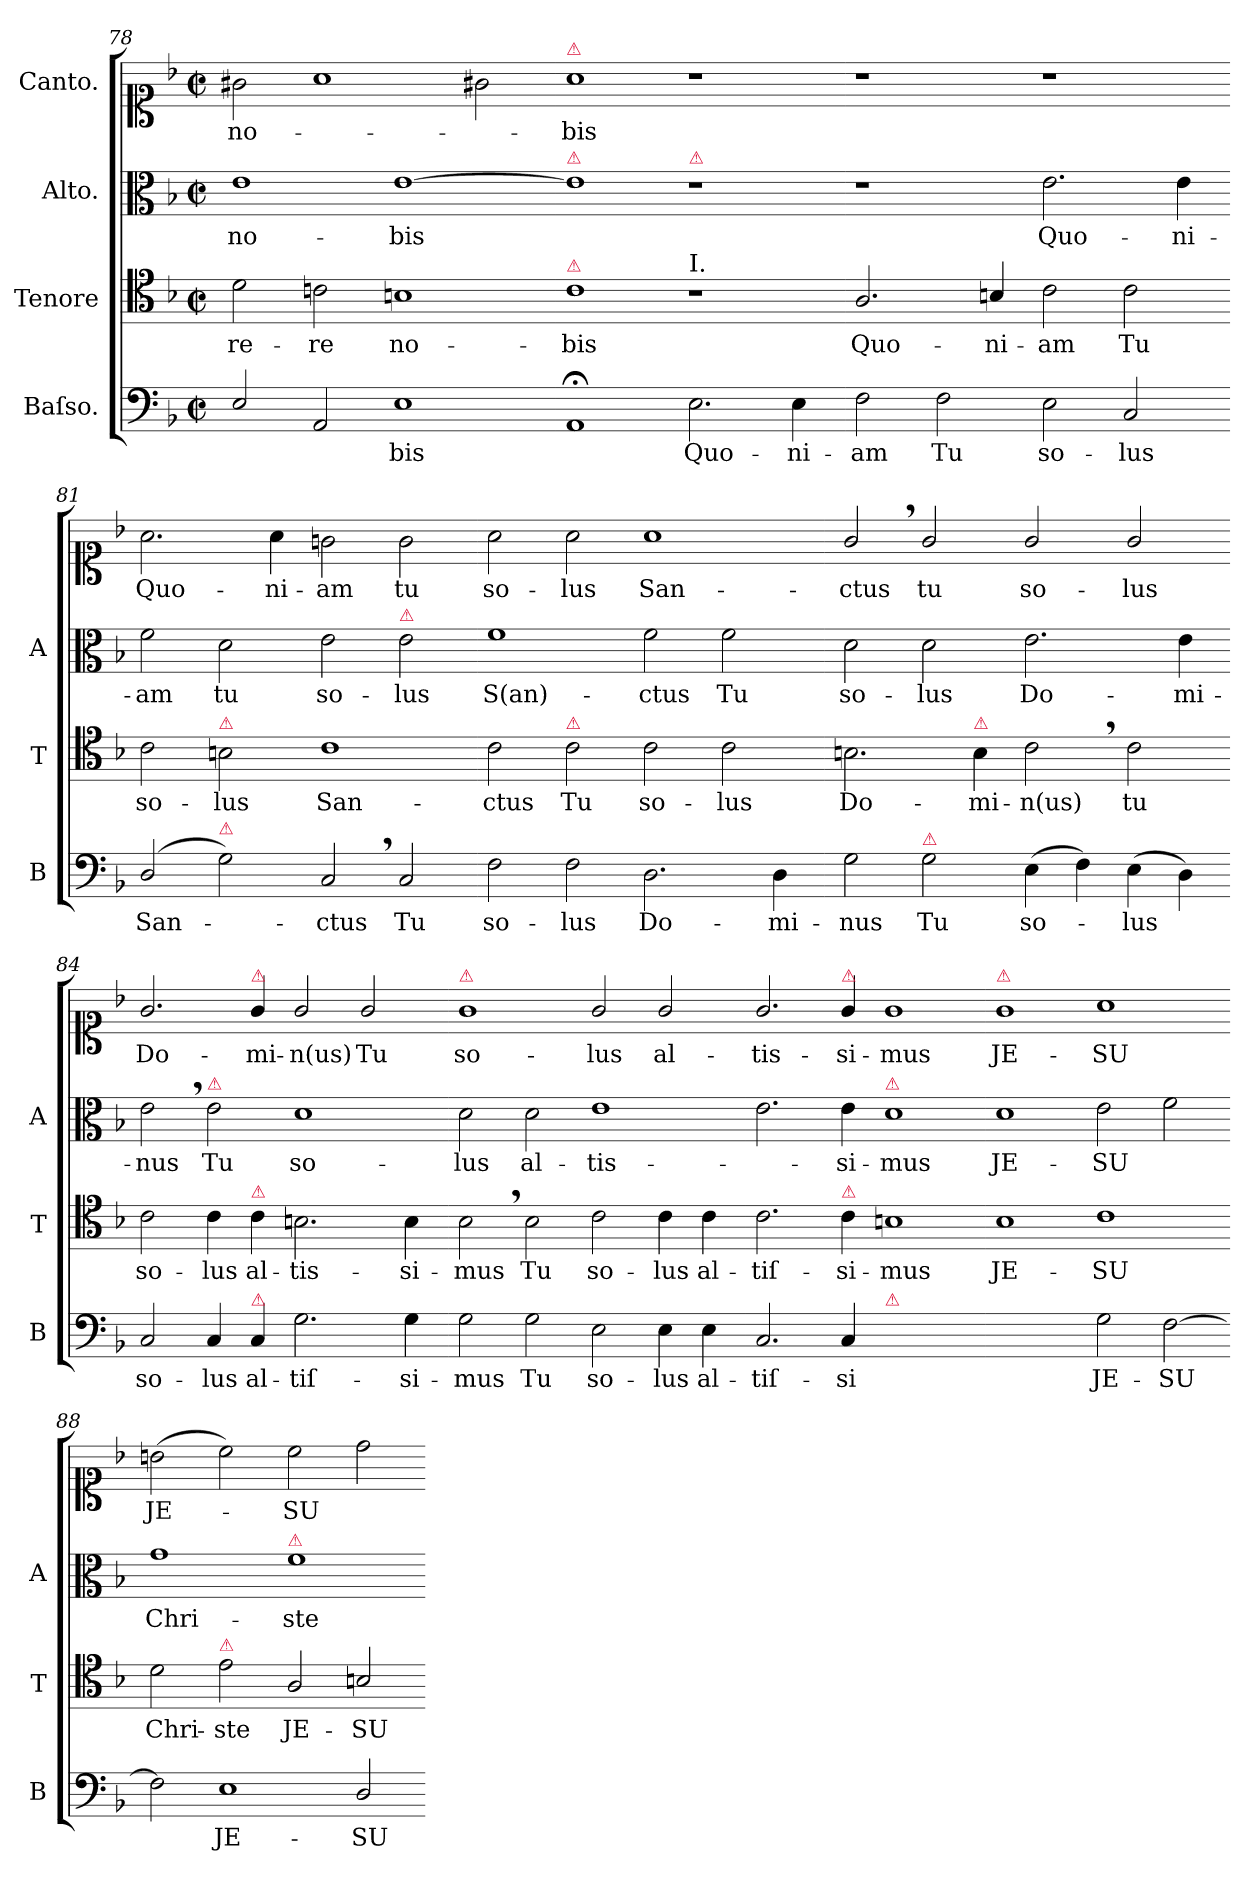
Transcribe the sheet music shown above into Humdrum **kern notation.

**kern	**text	**kern	**text	**kern	**text	**kern	**text
*part4	*part4	*part3	*part3	*part2	*part2	*part1	*part1
*staff4	*staff4	*staff3	*staff3	*staff2	*staff2	*staff1	*staff1
*I"Baſso.	*	*I"Tenore	*	*I"Alto.	*	*I"Canto.	*
*I'B	*	*I'T	*	*I'A	*	*	*
*clefF4	*	*clefC4	*	*clefC3	*	*clefC1	*
*k[b-]	*	*k[b-]	*	*k[b-]	*	*k[b-]	*
*F:	*	*F:	*	*F:	*	*F:	*
*M2/1	*	*M2/1	*	*M2/1	*	*M2/1	*
*met(c|)	*	*met(c|)	*	*met(c|)	*	*met(c|)	*
=78	=78	=78	=78	=78	=78	=78	=78
!	!	!	!LO:LY:i	!	!	!	!
2E/	.	2d\	-re-	1e	no-	2g#X\	no-
!	!	!	!LO:LY:i	!	!	!	!
2AA/	.	2cn\	-re	.	.	1a	.
1E	-bis	1Bn	no-	[1e	-bis	.	.
.	.	.	.	.	.	2g#X\	.
=79-	=79-	=79-	=79-	=79-	=79-	=79-	=79-
!	!	!	!	!	!	!LO:TX:a:color=crimson:t=⚠	!
!	!	!	!	!LO:TX:a:color=crimson:t=⚠	!	!	!
!	!	!LO:TX:a:color=crimson:t=⚠	!	!	!	!	!
1AA;<	.	1c	-bis	1e]	.	1a	-bis
!	!	!	!	!LO:TX:a:color=crimson:t=⚠	!	!	!
!	!	!LO:TX:a:t=I.	!	!	!	!	!
2.E\	Quo-	1r	.	1r	.	1r	.
4E\	-ni-	.	.	.	.	.	.
=80-	=80-	=80-	=80-	=80-	=80-	=80-	=80-
2F\	-am	2.A/	Quo-	1r	.	1r	.
2F\	Tu	.	.	.	.	.	.
.	.	4Bn/	-ni-	.	.	.	.
2E\	so-	2c\	-am	2.e\	Quo-	1r	.
2C/	-lus	2c\	Tu	.	.	.	.
.	.	.	.	4e\	-ni-	.	.
=81-	=81-	=81-	=81-	=81-	=81-	=81-	=81-
(>2D/	San-	2c\	so-	2f\	-am	2.a\	Quo-
!	!	!LO:TX:a:color=crimson:t=⚠	!	!	!	!	!
!LO:TX:a:color=crimson:t=⚠	!	!	!	!	!	!	!
2G\)	.	2Bn\	-lus	2d\	tu	.	.
.	.	.	.	.	.	4a\	-ni-
2C,</	-ctus	1c	San-	2e\	so-	2gn\	-am
!	!	!	!	!LO:TX:a:color=crimson:t=⚠	!	!	!
2C/	Tu	.	.	2e\	-lus	2g\	tu
=82-	=82-	=82-	=82-	=82-	=82-	=82-	=82-
2F\	so-	2c\	-ctus	1f	S(an)-	2a\	so-
!	!	!LO:TX:a:color=crimson:t=⚠	!	!	!	!	!
2F\	-lus	2c\	Tu	.	.	2a\	-lus
2.D\	Do-	2c\	so-	2f\	-ctus	1a	San-
.	.	2c\	-lus	2f\	Tu	.	.
4D\	-mi-	.	.	.	.	.	.
=83-	=83-	=83-	=83-	=83-	=83-	=83-	=83-
2G\	-nus	2.Bn\	Do-	2d\	so-	2g,</	-ctus
!LO:TX:a:color=crimson:t=⚠	!	!	!	!	!	!	!
2G\	Tu	.	.	2d\	-lus	2g/	tu
!	!	!LO:TX:a:color=crimson:t=⚠	!	!	!	!	!
.	.	4B\	-mi-	.	.	.	.
(>4E\	so-	2c,<\	-n(us)	2.e\	Do-	2g/	so-
4F\)	.	.	.	.	.	.	.
(>4E\	-lus	2c\	tu	.	.	2g/	-lus
4D\)	.	.	.	4e\	-mi-	.	.
=84-	=84-	=84-	=84-	=84-	=84-	=84-	=84-
2C/	so-	2c\	so-	2e,<\	-nus	2.g/	Do-
!	!	!	!	!LO:TX:a:color=crimson:t=⚠	!	!	!
4C/	-lus	4c\	-lus	2e\	Tu	.	.
!	!	!	!	!	!	!LO:TX:a:color=crimson:t=⚠	!
!	!	!LO:TX:a:color=crimson:t=⚠	!	!	!	!	!
!LO:TX:a:color=crimson:t=⚠	!	!	!	!	!	!	!
4C/	al-	4c\	al-	.	.	4g/	-mi-
2.G\	-tiſ-	2.Bn\	-tis-	1d	so-	2g/	-n(us)
.	.	.	.	.	.	2g/	Tu
4G\	-si-	4B\	-si-	.	.	.	.
=85-	=85-	=85-	=85-	=85-	=85-	=85-	=85-
!	!	!	!	!	!	!LO:TX:a:color=crimson:t=⚠	!
2G\	-mus	2B,<\	-mus	2d\	-lus	1g	so-
2G\	Tu	2B\	Tu	2d\	al-	.	.
2E\	so-	2c\	so-	1e	-tis-	2g/	-lus
4E\	-lus	4c\	-lus	.	.	2g/	al-
4E\	al-	4c\	al-	.	.	.	.
=86-	=86-	=86-	=86-	=86-	=86-	=86-	=86-
2.C/	-tiſ-	2.c\	-tiſ-	2.e\	.	2.g/	-tis-
!	!	!	!	!	!	!LO:TX:a:color=crimson:t=⚠	!
!	!	!LO:TX:a:color=crimson:t=⚠	!	!	!	!	!
4C/	-si	4c\	-si-	4e\	-si-	4g/	-si-
!	!	!	!	!LO:TX:a:color=crimson:t=⚠	!	!	!
!LO:TX:a:color=crimson:t=⚠	!	!	!	!	!	!	!
1ryy	.	1Bn	-mus	1d	-mus	1g	-mus
=87-	=87-	=87-	=87-	=87-	=87-	=87-	=87-
!	!	!	!	!	!	!LO:TX:a:color=crimson:t=⚠	!
1ryy	.	1B	JE-	1d	JE-	1g	JE-
2G\	JE-	1c	-SU	2e\	-SU	1a	-SU
[2F\	-SU	.	.	2f\	.	.	.
=88-	=88-	=88-	=88-	=88-	=88-	=88-	=88-
2F\]	.	2d\	Chri-	1g	Chri-	(>2bn\	JE-
!	!	!LO:TX:a:color=crimson:t=⚠	!	!	!	!	!
!	!LO:LY:i	!	!	!	!	!	!
1E\	JE-	2e\	-ste	.	.	2cc\)	.
!	!	!	!	!LO:TX:a:color=crimson:t=⚠	!	!	!
.	.	2A/	JE-	1f	-ste	2cc\	-SU
!	!LO:LY:i	!	!	!	!	!	!
2D/	-SU	2Bn/	-SU	.	.	2dd\	.
=-	=-	=-	=-	=-	=-	=-	=-
*-	*-	*-	*-	*-	*-	*-	*-
